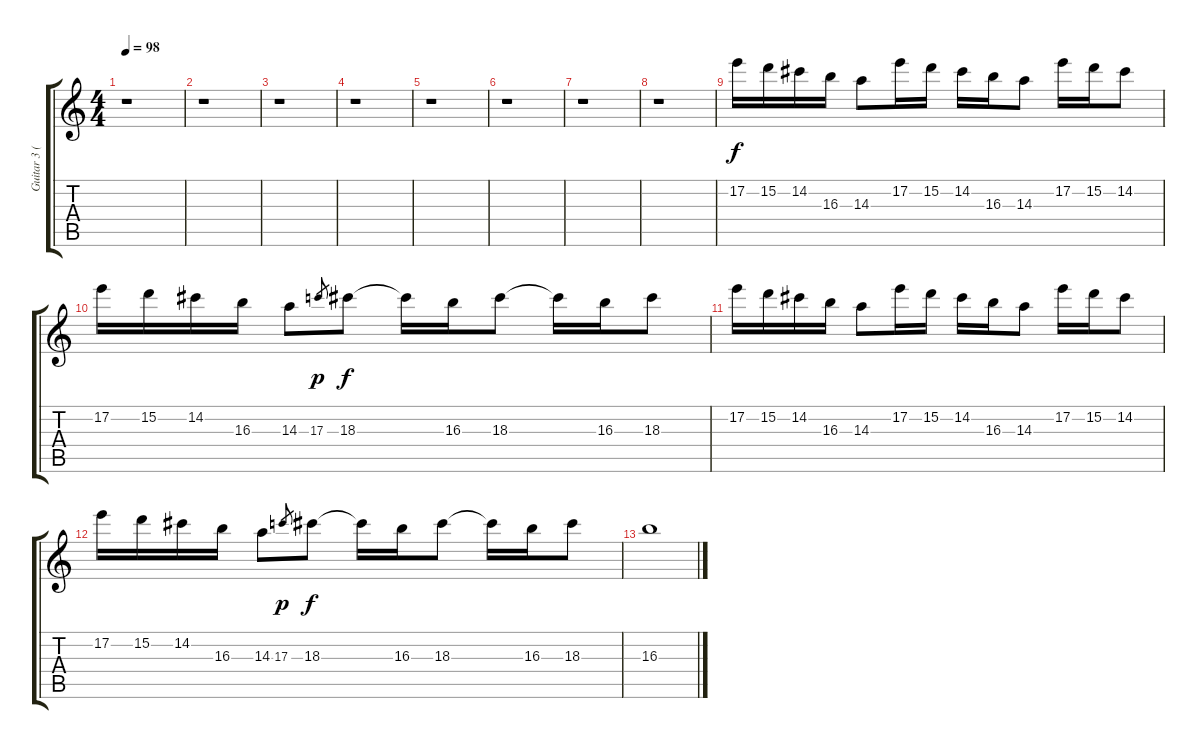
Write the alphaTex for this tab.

\track ("Guitar 3 (elec. w/dist. and reverb) Jimm" "Guitar 3 (") {instrument overdrivenguitar}
\staff {score tabs}
\tuning (E4 B3 G3 D3 A2 E2) {hide}
\ts (4 4)
\tempo 98
\clef g2
\ks c
r.1{dy f} |
r.1 |
r.1 |
r.1 |
r.1 |
r.1 |
r.1 |
r.1 |
17.2.16 15.2.16 14.2.16 16.3.16 14.3.8 17.2.16 15.2.16 14.2.16 16.3.16 14.3.8 17.2.16 15.2.16 14.2.8 |
17.2.16 15.2.16 14.2.16 16.3.16 14.3.8 17.3.8{gr dy p} 18.3.8{dy f} 18.3{t}.16 16.3.16 18.3.8 18.3{t}.16 16.3.16 18.3.8 |
17.2.16 15.2.16 14.2.16 16.3.16 14.3.8 17.2.16 15.2.16 14.2.16 16.3.16 14.3.8 17.2.16 15.2.16 14.2.8 |
17.2.16 15.2.16 14.2.16 16.3.16 14.3.8 17.3.8{gr dy p} 18.3.8{dy f} 18.3{t}.16 16.3.16 18.3.8 18.3{t}.16 16.3.16 18.3.8 |
16.3.1
